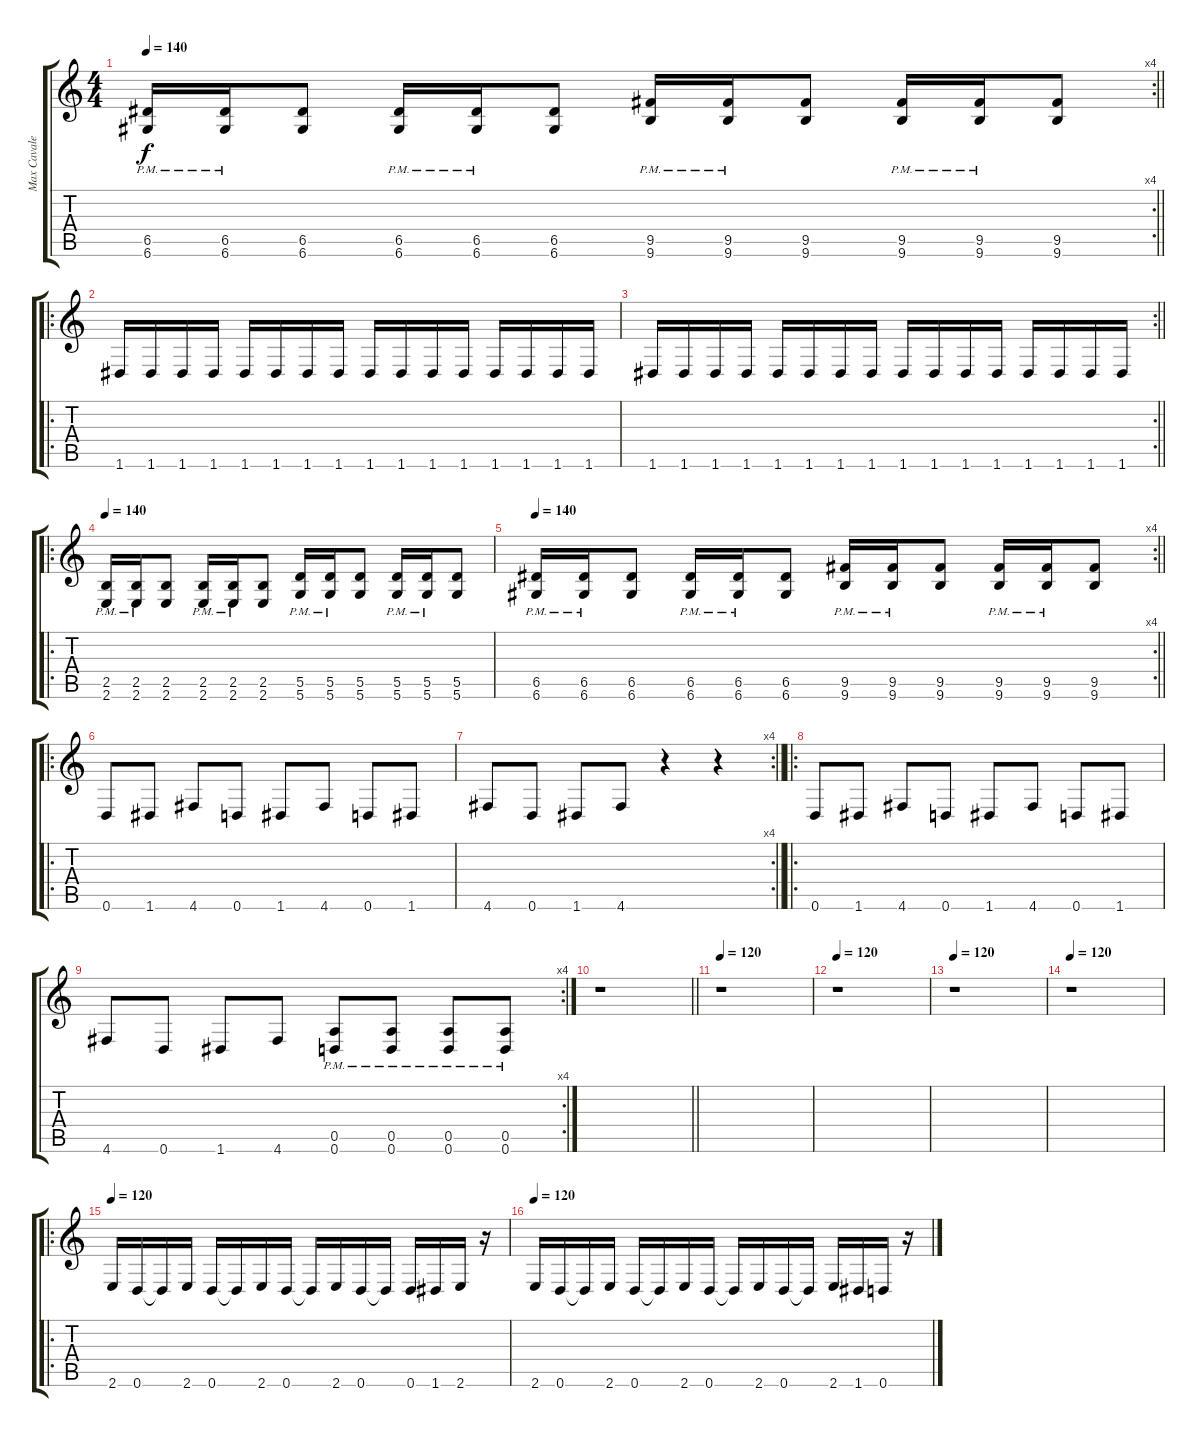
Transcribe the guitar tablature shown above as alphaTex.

\track ("Max Cavalera" "Max Cavale") {instrument distortionguitar}
\staff {score tabs}
\tuning (E4 B3 G3 D3 A2 D2) {hide}
\rc 4
\ts (4 4)
\tempo 140
\clef g2
\barLineRight lightlight
\ks c
(6.5 6.6{pm}).16{dy f} (6.5 6.6{pm}).16 (6.5 6.6).8 (6.5 6.6{pm}).16 (6.5 6.6{pm}).16 (6.5 6.6).8 (9.5 9.6{pm}).16 (9.5 9.6{pm}).16 (9.5 9.6).8 (9.5 9.6{pm}).16 (9.5 9.6{pm}).16 (9.5 9.6).8 |
\ro
\section ("" "")
1.6.16 1.6.16 1.6.16 1.6.16 1.6.16 1.6.16 1.6.16 1.6.16 1.6.16 1.6.16 1.6.16 1.6.16 1.6.16 1.6.16 1.6.16 1.6.16 |
\rc 2
\barLineRight lightlight
1.6.16 1.6.16 1.6.16 1.6.16 1.6.16 1.6.16 1.6.16 1.6.16 1.6.16 1.6.16 1.6.16 1.6.16 1.6.16 1.6.16 1.6.16 1.6.16 |
\ro
\section ("" "")
\tempo 140
(2.5 2.6{pm}).16 (2.5 2.6{pm}).16 (2.5 2.6).8 (2.5 2.6{pm}).16 (2.5 2.6{pm}).16 (2.5 2.6).8 (5.5 5.6{pm}).16 (5.5 5.6{pm}).16 (5.5 5.6).8 (5.5 5.6{pm}).16 (5.5 5.6{pm}).16 (5.5 5.6).8 |
\rc 4
\tempo 140
\barLineRight lightlight
(6.5 6.6{pm}).16 (6.5 6.6{pm}).16 (6.5 6.6).8 (6.5 6.6{pm}).16 (6.5 6.6{pm}).16 (6.5 6.6).8 (9.5 9.6{pm}).16 (9.5 9.6{pm}).16 (9.5 9.6).8 (9.5 9.6{pm}).16 (9.5 9.6{pm}).16 (9.5 9.6).8 |
\ro
\section ("" "")
0.6.8 1.6.8 4.6.8 0.6.8 1.6.8 4.6.8 0.6.8 1.6.8 |
\rc 4
\barLineRight lightlight
4.6.8 0.6.8 1.6.8 4.6.8 r.4 r.4 |
\ro
\section ("" "")
0.6.8 1.6.8 4.6.8 0.6.8 1.6.8 4.6.8 0.6.8 1.6.8 |
\rc 4
4.6.8 0.6.8 1.6.8 4.6.8 (0.5 0.6{pm}).8 (0.5 0.6{pm}).8 (0.5 0.6{pm}).8 (0.5 0.6{pm}).8 |
\barLineRight lightlight
r.1 |
\section ("" "")
\tempo 120
r.1 |
\tempo 120
r.1 |
\tempo 120
r.1 |
\tempo 120
r.1 |
\ro
\tempo 120
2.6.16 0.6.16 0.6{t}.16 2.6.16 0.6.16 0.6{t}.16 2.6.16 0.6.16 0.6{t}.16 2.6.16 0.6.16 0.6{t}.16 0.6.16 1.6.16 2.6.16 r.16 |
\tempo 120
2.6.16 0.6.16 0.6{t}.16 2.6.16 0.6.16 0.6{t}.16 2.6.16 0.6.16 0.6{t}.16 2.6.16 0.6.16 0.6{t}.16 2.6.16 1.6.16 0.6.16 r.16
